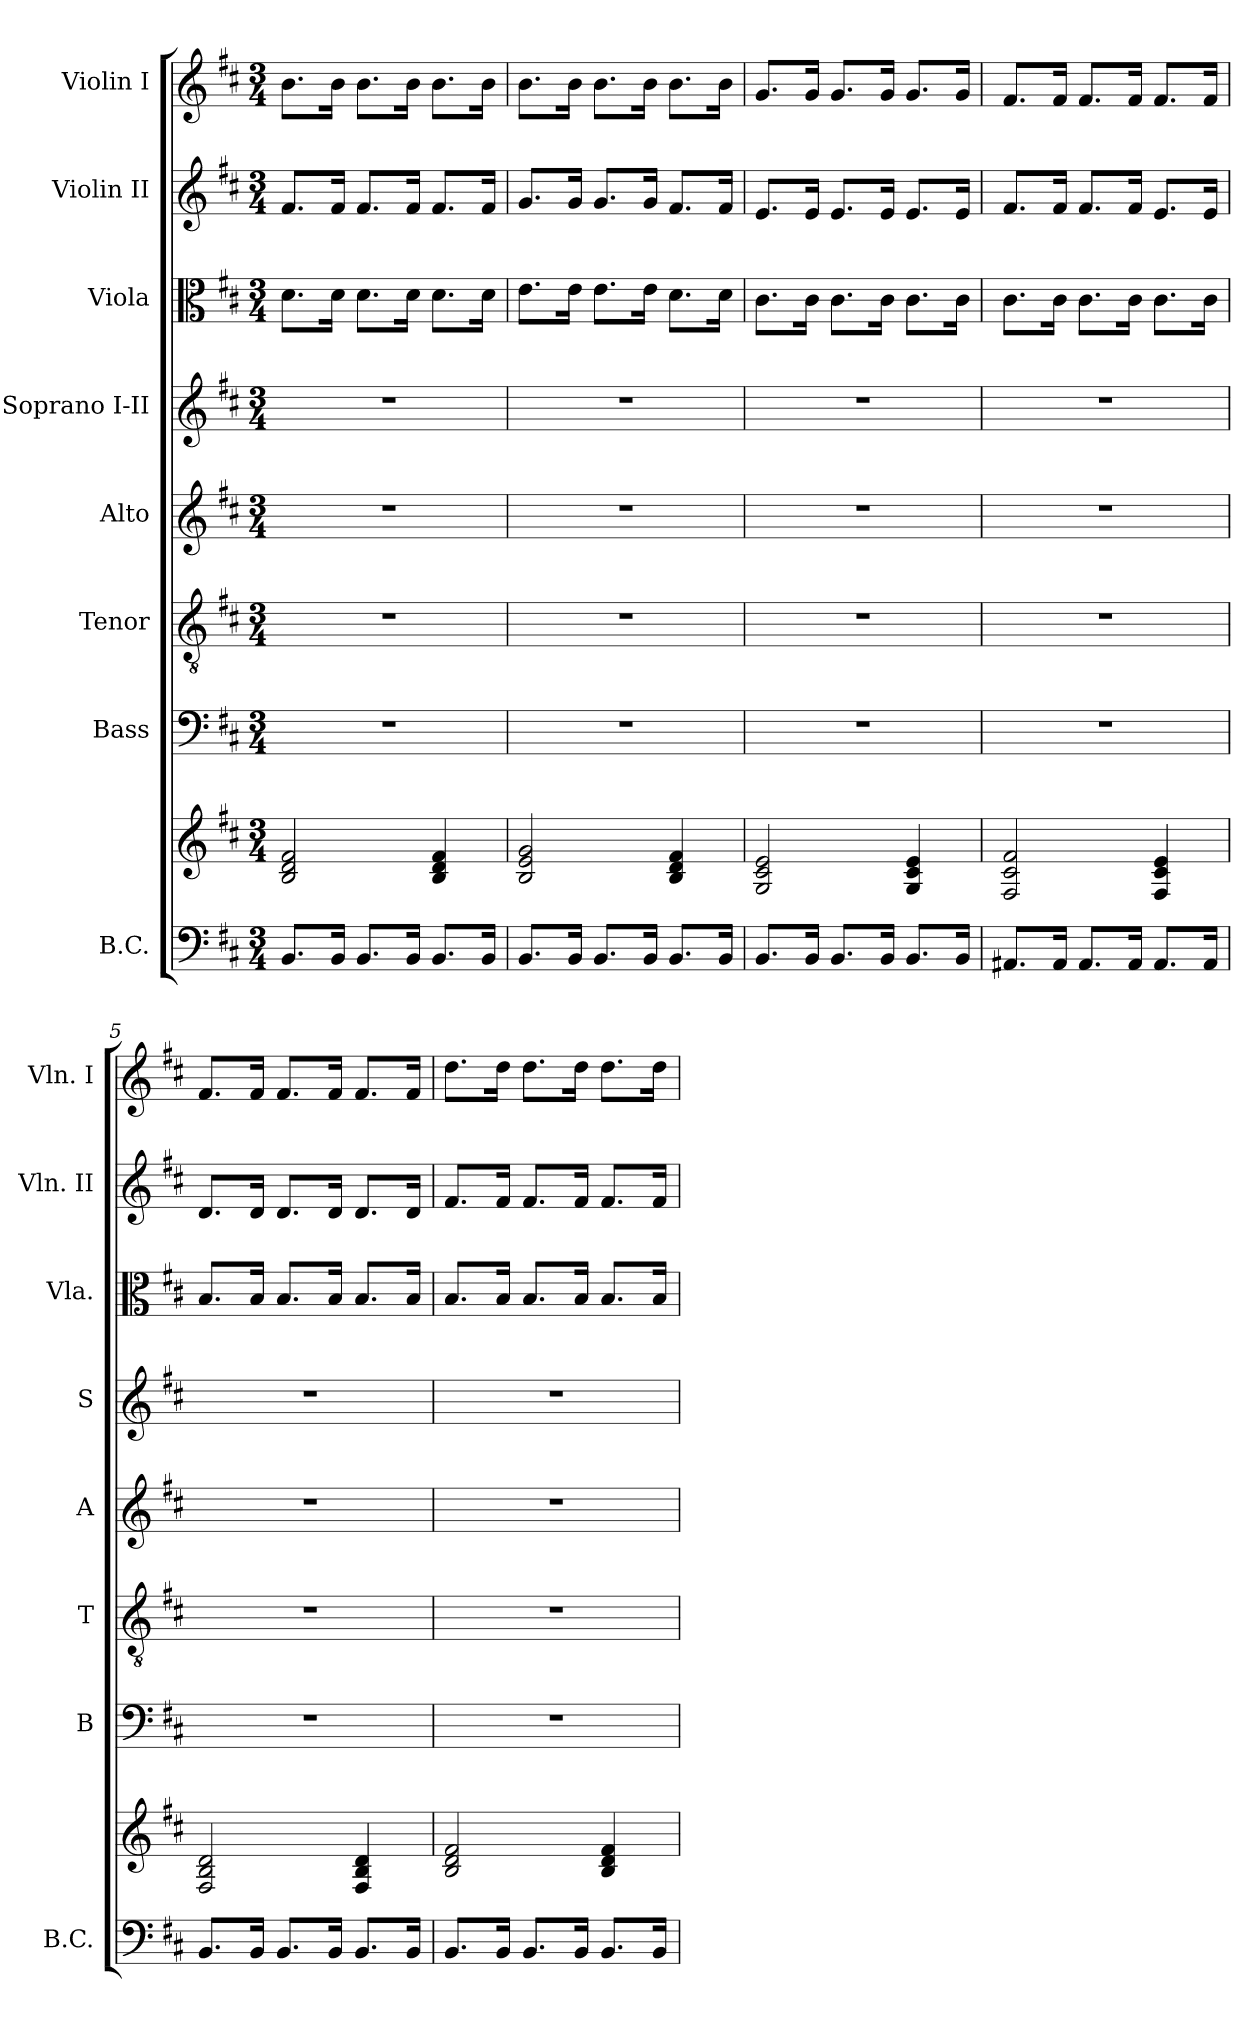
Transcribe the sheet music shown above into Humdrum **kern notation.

**kern	**kern	**kern	**kern	**kern	**kern	**kern	**kern	**kern
*part8	*part8	*part7	*part6	*part5	*part4	*part3	*part2	*part1
*staff9	*staff8	*staff7	*staff6	*staff5	*staff4	*staff3	*staff2	*staff1
*I"B.C.	*	*I"Bass	*I"Tenor	*I"Alto	*I"Soprano I-II	*I"Viola	*I"Violin II	*I"Violin I
*I'B.C.	*	*I'B	*I'T	*I'A	*I'S	*I'Vla.	*I'Vln. II	*I'Vln. I
*clefF4	*clefG2	*clefF4	*clefGv2	*clefG2	*clefG2	*clefC3	*clefG2	*clefG2
*k[f#c#]	*k[f#c#]	*k[f#c#]	*k[f#c#]	*k[f#c#]	*k[f#c#]	*k[f#c#]	*k[f#c#]	*k[f#c#]
*b:	*b:	*b:	*b:	*b:	*b:	*b:	*b:	*b:
*M3/4	*M3/4	*M3/4	*M3/4	*M3/4	*M3/4	*M3/4	*M3/4	*M3/4
=1	=1	=1	=1	=1	=1	=1	=1	=1
8.BB/L	2B/ 2d/ 2f#/	2.r	2.r	2.r	2.r	8.d\L	8.f#/L	8.b\L
16BB/Jk	.	.	.	.	.	16d\Jk	16f#/Jk	16b\Jk
8.BB/L	.	.	.	.	.	8.d\L	8.f#/L	8.b\L
16BB/Jk	.	.	.	.	.	16d\Jk	16f#/Jk	16b\Jk
8.BB/L	4B/ 4d/ 4f#/	.	.	.	.	8.d\L	8.f#/L	8.b\L
16BB/Jk	.	.	.	.	.	16d\Jk	16f#/Jk	16b\Jk
=2	=2	=2	=2	=2	=2	=2	=2	=2
8.BB/L	2B/ 2e/ 2g/	2.r	2.r	2.r	2.r	8.e\L	8.g/L	8.b\L
16BB/Jk	.	.	.	.	.	16e\Jk	16g/Jk	16b\Jk
8.BB/L	.	.	.	.	.	8.e\L	8.g/L	8.b\L
16BB/Jk	.	.	.	.	.	16e\Jk	16g/Jk	16b\Jk
8.BB/L	4B/ 4d/ 4f#/	.	.	.	.	8.d\L	8.f#/L	8.b\L
16BB/Jk	.	.	.	.	.	16d\Jk	16f#/Jk	16b\Jk
=3	=3	=3	=3	=3	=3	=3	=3	=3
8.BB/L	2G/ 2c#/ 2e/	2.r	2.r	2.r	2.r	8.c#\L	8.e/L	8.g/L
16BB/Jk	.	.	.	.	.	16c#\Jk	16e/Jk	16g/Jk
8.BB/L	.	.	.	.	.	8.c#\L	8.e/L	8.g/L
16BB/Jk	.	.	.	.	.	16c#\Jk	16e/Jk	16g/Jk
8.BB/L	4G/ 4c#/ 4e/	.	.	.	.	8.c#\L	8.e/L	8.g/L
16BB/Jk	.	.	.	.	.	16c#\Jk	16e/Jk	16g/Jk
=4	=4	=4	=4	=4	=4	=4	=4	=4
8.AA#X/L	2F#/ 2c#/ 2f#/	2.r	2.r	2.r	2.r	8.c#\L	8.f#/L	8.f#/L
16AA#/Jk	.	.	.	.	.	16c#\Jk	16f#/Jk	16f#/Jk
8.AA#/L	.	.	.	.	.	8.c#\L	8.f#/L	8.f#/L
16AA#/Jk	.	.	.	.	.	16c#\Jk	16f#/Jk	16f#/Jk
8.AA#/L	4F#/ 4c#/ 4e/	.	.	.	.	8.c#\L	8.e/L	8.f#/L
16AA#/Jk	.	.	.	.	.	16c#\Jk	16e/Jk	16f#/Jk
!!LO:LB:g=z
=5	=5	=5	=5	=5	=5	=5	=5	=5
8.BB/L	2F#/ 2B/ 2d/	2.r	2.r	2.r	2.r	8.B/L	8.d/L	8.f#/L
16BB/Jk	.	.	.	.	.	16B/Jk	16d/Jk	16f#/Jk
8.BB/L	.	.	.	.	.	8.B/L	8.d/L	8.f#/L
16BB/Jk	.	.	.	.	.	16B/Jk	16d/Jk	16f#/Jk
8.BB/L	4F#/ 4B/ 4d/	.	.	.	.	8.B/L	8.d/L	8.f#/L
16BB/Jk	.	.	.	.	.	16B/Jk	16d/Jk	16f#/Jk
=6	=6	=6	=6	=6	=6	=6	=6	=6
8.BB/L	2B/ 2d/ 2f#/	2.r	2.r	2.r	2.r	8.B/L	8.f#/L	8.dd\L
16BB/Jk	.	.	.	.	.	16B/Jk	16f#/Jk	16dd\Jk
8.BB/L	.	.	.	.	.	8.B/L	8.f#/L	8.dd\L
16BB/Jk	.	.	.	.	.	16B/Jk	16f#/Jk	16dd\Jk
8.BB/L	4B/ 4d/ 4f#/	.	.	.	.	8.B/L	8.f#/L	8.dd\L
16BB/Jk	.	.	.	.	.	16B/Jk	16f#/Jk	16dd\Jk
=	=	=	=	=	=	=	=	=
*-	*-	*-	*-	*-	*-	*-	*-	*-
